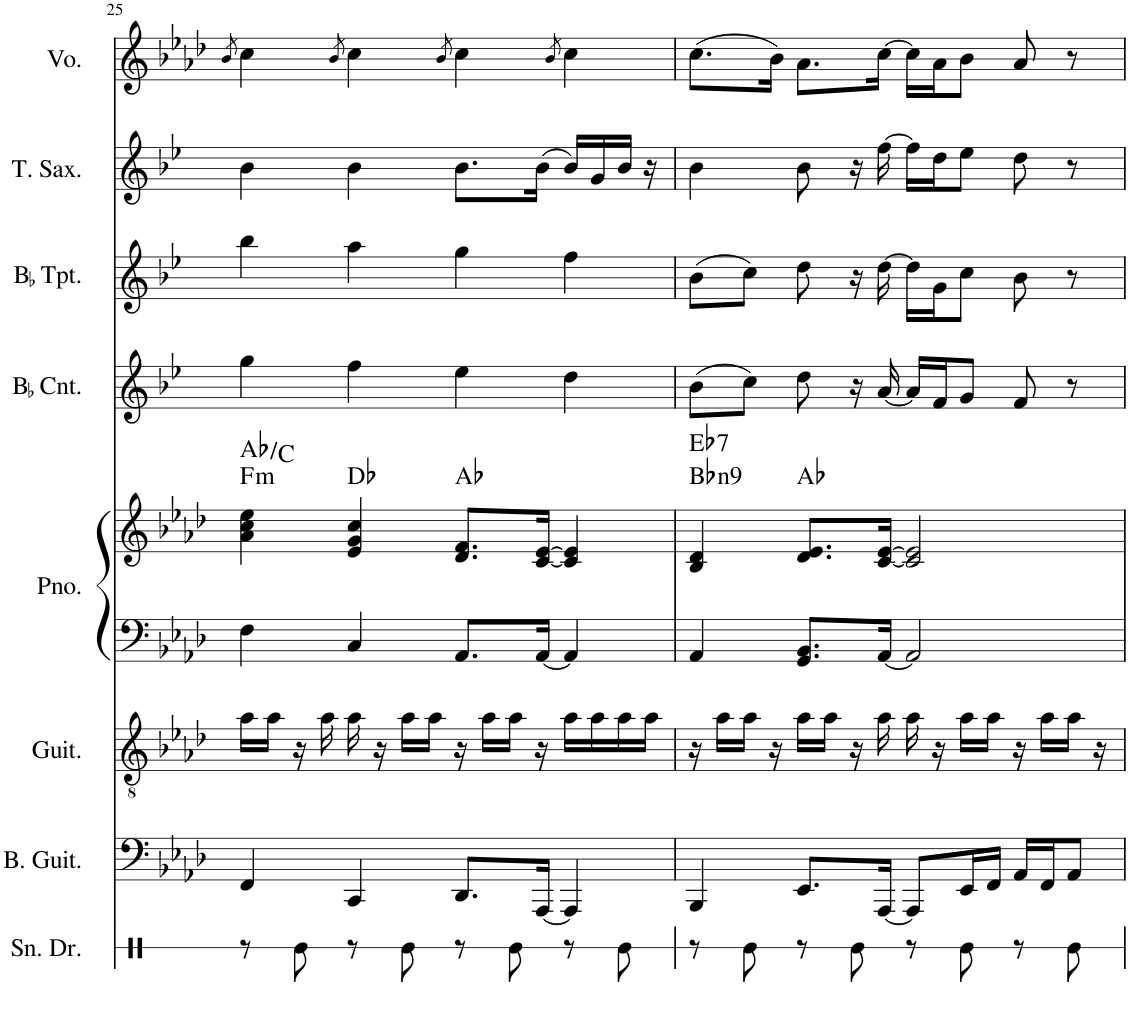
**kern	**kern	**kern	**kern	**kern	**harte	**kern	**kern	**kern	**kern
*part8	*part7	*part6	*part5	*part5	*part5	*part4	*part3	*part2	*part1
*staff9	*staff8	*staff7	*staff6	*staff5	*	*staff4	*staff3	*staff2	*staff1
*I"Snare Drum	*I"Bass Guitar	*I"Guitar	*I"Piano	*	*	*I"BaccidentalFlat Cornet	*I"BaccidentalFlat Trumpet	*I"Tenor Saxophone	*I"Vocal
*I'Sn. Dr.	*I'B. Guit.	*I'Guit.	*I'Pno.	*	*	*I'BaccidentalFlat Cnt.	*I'BaccidentalFlat Tpt.	*I'T. Sax.	*I'Vo.
!!LO:PB:g=z
*clefX	*clefF4	*clefGv2	*clefF4	*clefG2	*	*clefG2	*clefG2	*clefG2	*clefG2
*	*	*	*	*	*	*Trd1c2	*Trd1c2	*Trd8c14	*
*k[]	*k[b-e-a-d-]	*k[b-e-a-d-]	*k[b-e-a-d-]	*k[b-e-a-d-]	*	*k[b-e-]	*k[b-e-]	*k[b-e-]	*k[b-e-a-d-]
*M4/4	*M4/4	*M4/4	*M4/4	*M4/4	*	*M4/4	*M4/4	*M4/4	*M4/4
=25	=25	=25	=25	=25	=25	=25	=25	=25	=25
.	.	.	.	.	.	.	.	.	8qb-/
!	!	!	!	!	!LO:H:n=1:kt=m	!	!	!	!
8r	4FF/	16a-\LL	4F\	4a-\ 4cc\ 4ee-\	F:min Ab:maj/3	4gg\	4bb-\	4b-\	4cc\
.	.	16a-\JJ	.	.	.	.	.	.	.
8Re\	.	16r	.	.	.	.	.	.	.
.	.	16a-\	.	.	.	.	.	.	.
.	.	.	.	.	.	.	.	.	8qb-/
8r	4CC/	16a-\	4C/	4e-/ 4g/ 4cc/	Db:maj	4ff\	4aa\	4b-\	4cc\
.	.	16r	.	.	.	.	.	.	.
8Re\	.	16a-\LL	.	.	.	.	.	.	.
.	.	16a-\JJ	.	.	.	.	.	.	.
.	.	.	.	.	.	.	.	.	8qb-/
8r	8.DD-/L	16r	8.AA-/L	8.d-/ 8.f/L	Ab:maj	4ee-\	4gg\	8.b-\L	4cc\
.	.	16a-\LL	.	.	.	.	.	.	.
8Re\	.	16a-\JJ	.	.	.	.	.	.	.
.	[16AAA-/Jk	16r	[16AA-/Jk	[16c/ [16e-/Jk	.	.	.	(16b-\Jk	.
.	.	.	.	.	.	.	.	.	8qb-/
8r	4AAA-/]	16a-\LL	4AA-/]	4c/] 4e-/]	.	4dd\	4ff\	16b-/LL)	4cc\
.	.	16a-\	.	.	.	.	.	16g/	.
8Re\	.	16a-\	.	.	.	.	.	16b-/JJ	.
.	.	16a-\JJ	.	.	.	.	.	16r	.
=26	=26	=26	=26	=26	=26	=26	=26	=26	=26
!	!	!	!	!	!LO:H:n=1:kt=n	!	!	!	!
!	!	!	!	!	!LO:H:n=2:kt=7	!	!	!	!
8r	4BBB-/	16r	4AA-/	4B-/ 4d-/	. Eb:7	(8b-\L	(8b-\L	4b-\	(8.cc\L
.	.	16a-\LL	.	.	.	.	.	.	.
8Re\	.	16a-\JJ	.	.	.	8cc\J)	8cc\J)	.	.
.	.	16r	.	.	.	.	.	.	16b-\Jk)
8r	8.EE-/L	16a-\LL	8.GG/ 8.BB-/L	8.d-/ 8.e-/L	Ab:maj	8dd\	8dd\	8b-\	8.a-\L
.	.	16a-\JJ	.	.	.	.	.	.	.
8Re\	.	16r	.	.	.	16r	16r	16r	.
.	[16AAA-/Jk	16a-\	[16AA-/Jk	[16c/ [16e-/Jk	.	[16a/	[16dd\	[16ff\	[16cc\Jk
8r	8AAA-/L]	16a-\	2AA-/]	2c/] 2e-/]	.	16a/LL]	16dd\LL]	16ff\LL]	16cc\LL]
.	.	16r	.	.	.	16f/J	16g\J	16dd\J	16a-\J
8Re\	16EE-/L	16a-\LL	.	.	.	8g/J	8cc\J	8ee-\J	8b-\J
.	16FF/JJ	16a-\JJ	.	.	.	.	.	.	.
8r	16AA-/LL	16r	.	.	.	8f/	8b-\	8dd\	8a-/
.	16FF/J	16a-\LL	.	.	.	.	.	.	.
8Re\	8AA-/J	16a-\JJ	.	.	.	8r	8r	8r	8r
.	.	16r	.	.	.	.	.	.	.
=	=	=	=	=	=	=	=	=	=
*-	*-	*-	*-	*-	*-	*-	*-	*-	*-
